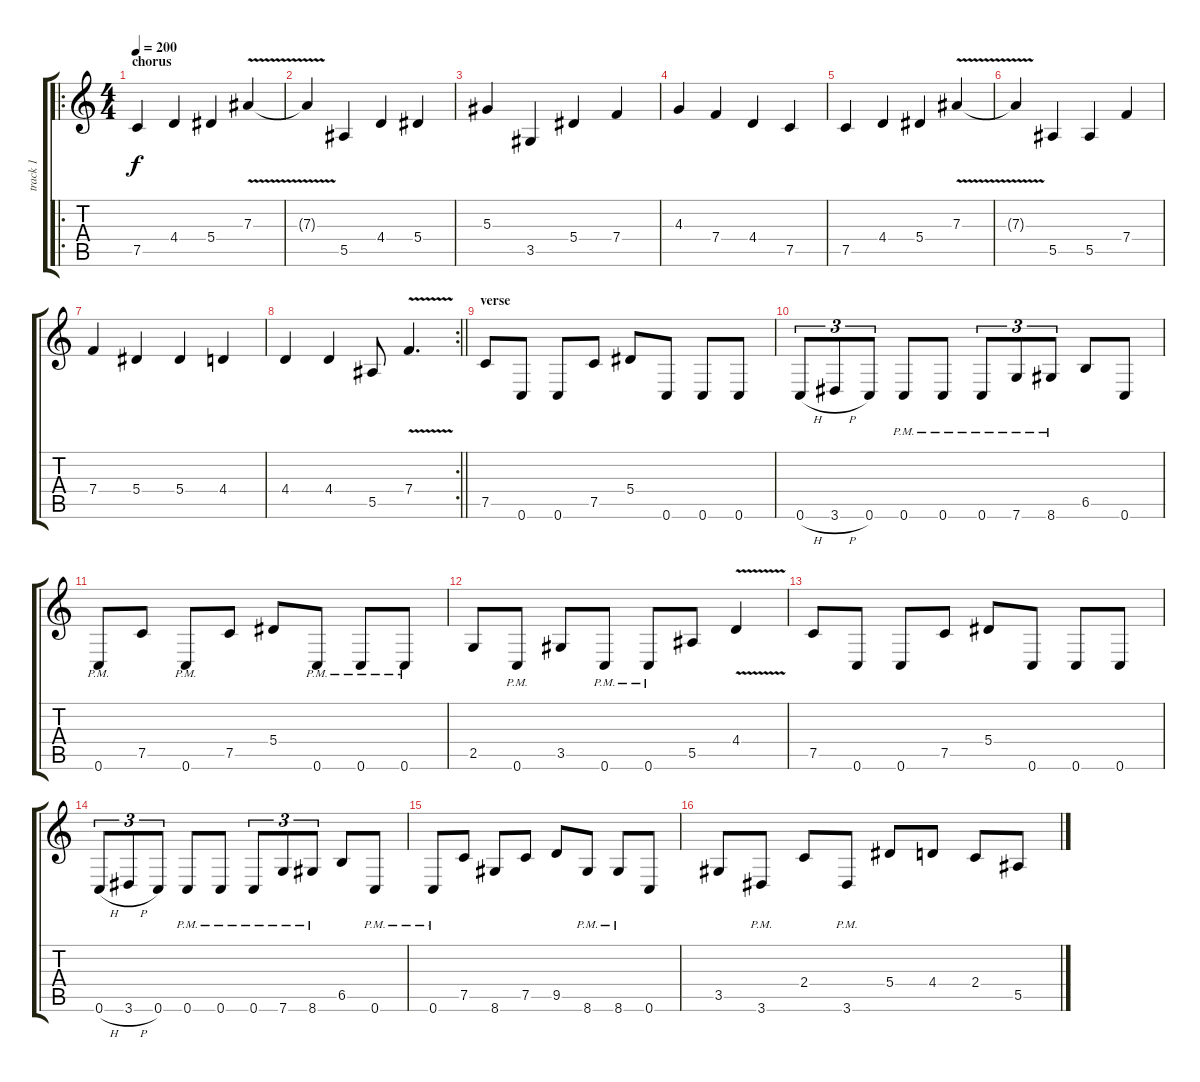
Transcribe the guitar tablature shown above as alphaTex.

\track ("track 1" "track 1") {instrument distortionguitar}
\staff {score tabs}
\tuning (C4 G3 Eb3 Bb2 F2 C2) {hide}
\ro
\ts (4 4)
\section ("" "chorus")
\tempo 200
\clef g2
\ks c
7.5.4{dy f instrument distortionguitar} 4.4.4 5.4.4 7.3{v}.4 |
7.3{t}.4 5.5.4 4.4.4 5.4.4 |
5.3.4 3.5.4 5.4.4 7.4.4 |
4.3.4 7.4.4 4.4.4 7.5.4 |
7.5.4 4.4.4 5.4.4 7.3{v}.4 |
7.3{t}.4 5.5.4 5.5.4 7.4.4 |
7.4.4 5.4.4 5.4.4 4.4.4 |
\rc 2
\barLineRight lightlight
4.4.4 4.4.4 5.5.8 7.4{v}.4{d} |
\section ("" "verse")
7.5.8 0.6.8 0.6.8 7.5.8 5.4.8 0.6.8 0.6.8 0.6.8 |
0.6{h}.8{tu (3 2)} 3.6{h}.8{tu (3 2)} 0.6.8{tu (3 2)} 0.6{pm}.8 0.6{pm}.8 0.6{pm}.8{tu (3 2)} 7.6{pm}.8{tu (3 2)} 8.6{pm}.8{tu (3 2)} 6.5.8 0.6.8 |
0.6{pm}.8 7.5.8 0.6{pm}.8 7.5.8 5.4.8 0.6{pm}.8 0.6{pm}.8 0.6{pm}.8 |
2.5.8 0.6{pm}.8 3.5.8 0.6{pm}.8 0.6{pm}.8 5.5.8 4.4{v}.4 |
7.5.8 0.6.8 0.6.8 7.5.8 5.4.8 0.6.8 0.6.8 0.6.8 |
0.6{h}.8{tu (3 2)} 3.6{h}.8{tu (3 2)} 0.6.8{tu (3 2)} 0.6{pm}.8 0.6{pm}.8 0.6{pm}.8{tu (3 2)} 7.6{pm}.8{tu (3 2)} 8.6{pm}.8{tu (3 2)} 6.5.8 0.6{pm}.8 |
0.6{pm}.8 7.5.8 8.6.8 7.5.8 9.5.8 8.6{pm}.8 8.6{pm}.8 0.6.8 |
3.5.8 3.6{pm}.8 2.4.8 3.6{pm}.8 5.4.8 4.4.8 2.4.8 5.5.8
